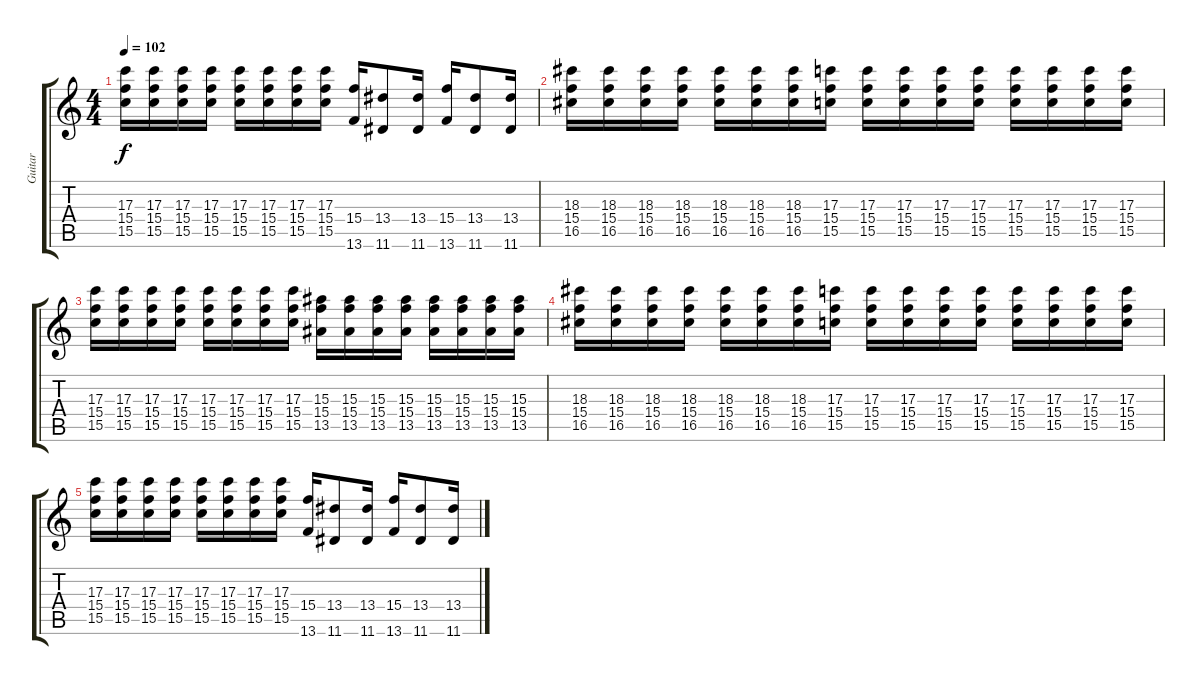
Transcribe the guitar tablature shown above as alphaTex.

\track ("Guitar" "Guitar") {instrument distortionguitar}
\staff {score tabs}
\tuning (E4 B3 G3 D3 A2 E2) {hide}
\ts (4 4)
\tempo 102
\clef g2
\ks c
(17.3 15.4 15.5).16{dy f} (17.3 15.4 15.5).16 (17.3 15.4 15.5).16 (17.3 15.4 15.5).16 (17.3 15.4 15.5).16 (17.3 15.4 15.5).16 (17.3 15.4 15.5).16 (17.3 15.4 15.5).16 (15.4 13.6).16 (13.4 11.6).8 (13.4 11.6).16 (15.4 13.6).16 (13.4 11.6).8 (13.4 11.6).16 |
(18.3 15.4 16.5).16 (18.3 15.4 16.5).16 (18.3 15.4 16.5).16 (18.3 15.4 16.5).16 (18.3 15.4 16.5).16 (18.3 15.4 16.5).16 (18.3 15.4 16.5).16 (17.3 15.4 15.5).16 (17.3 15.4 15.5).16 (17.3 15.4 15.5).16 (17.3 15.4 15.5).16 (17.3 15.4 15.5).16 (17.3 15.4 15.5).16 (17.3 15.4 15.5).16 (17.3 15.4 15.5).16 (17.3 15.4 15.5).16 |
(17.3 15.4 15.5).16 (17.3 15.4 15.5).16 (17.3 15.4 15.5).16 (17.3 15.4 15.5).16 (17.3 15.4 15.5).16 (17.3 15.4 15.5).16 (17.3 15.4 15.5).16 (17.3 15.4 15.5).16 (15.3 15.4 13.5).16 (15.3 15.4 13.5).16 (15.3 15.4 13.5).16 (15.3 15.4 13.5).16 (15.3 15.4 13.5).16 (15.3 15.4 13.5).16 (15.3 15.4 13.5).16 (15.3 15.4 13.5).16 |
(18.3 15.4 16.5).16 (18.3 15.4 16.5).16 (18.3 15.4 16.5).16 (18.3 15.4 16.5).16 (18.3 15.4 16.5).16 (18.3 15.4 16.5).16 (18.3 15.4 16.5).16 (17.3 15.4 15.5).16 (17.3 15.4 15.5).16 (17.3 15.4 15.5).16 (17.3 15.4 15.5).16 (17.3 15.4 15.5).16 (17.3 15.4 15.5).16 (17.3 15.4 15.5).16 (17.3 15.4 15.5).16 (17.3 15.4 15.5).16 |
(17.3 15.4 15.5).16 (17.3 15.4 15.5).16 (17.3 15.4 15.5).16 (17.3 15.4 15.5).16 (17.3 15.4 15.5).16 (17.3 15.4 15.5).16 (17.3 15.4 15.5).16 (17.3 15.4 15.5).16 (15.4 13.6).16 (13.4 11.6).8 (13.4 11.6).16 (15.4 13.6).16 (13.4 11.6).8 (13.4 11.6).16
